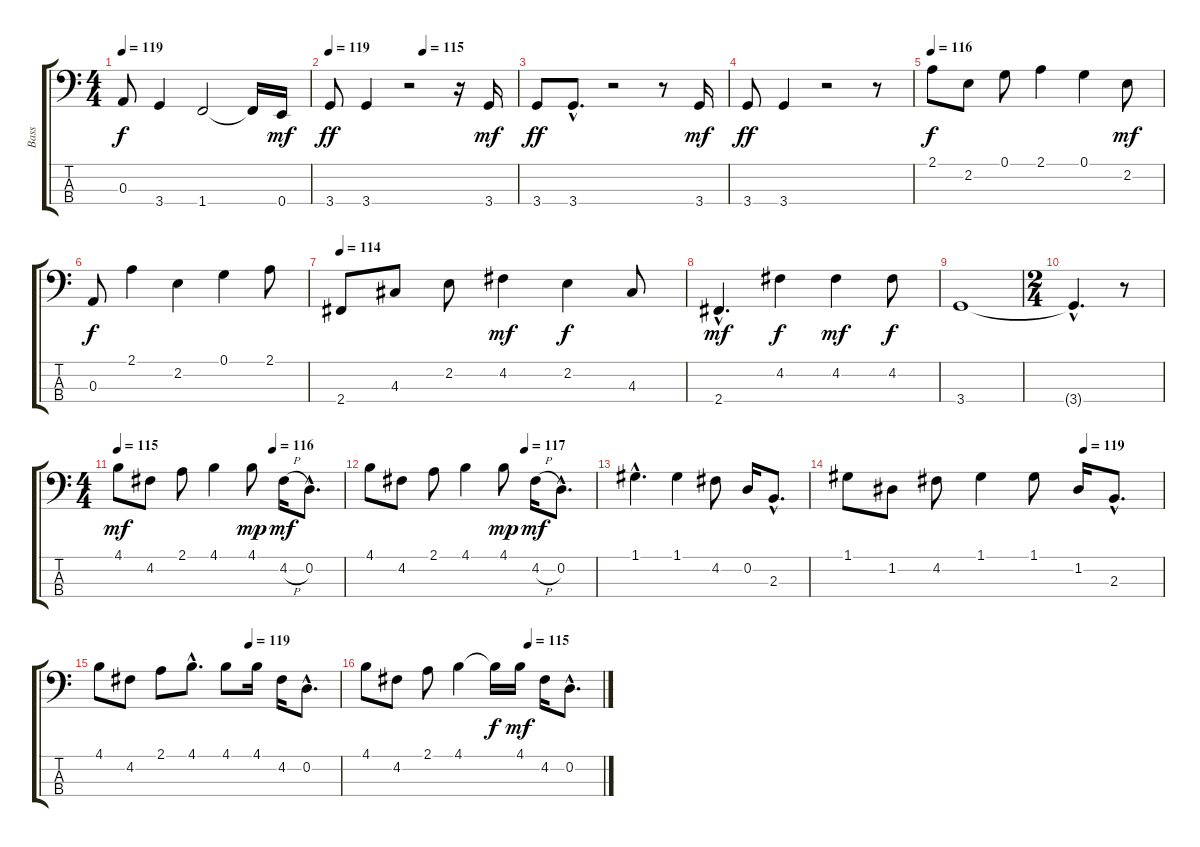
\track ("Bass" "Bass") {instrument slapbass2}
\staff {score tabs}
\tuning (G2 D2 A1 E1) {hide}
\ts (4 4)
\tempo 119
\clef f4
\ks c
0.3{t}.8{dy f} 3.4.4 1.4.2 1.4{t}.16 0.4.16{dy mf} |
\tempo 119
\tempo (115 0.5)
3.4.8{dy ff} 3.4.4 r.2 r.16 3.4.16{dy mf} |
3.4.8{dy ff} 3.4{hac}.8{d} r.2 r.8 3.4.16{dy mf} |
3.4.8{dy ff} 3.4.4 r.2 r.8 |
\tempo 116
2.1.8{dy f} 2.2.8 0.1.8 2.1.4 0.1.4 2.2.8{dy mf} |
0.3.8{dy f} 2.1.4 2.2.4 0.1.4 2.1.8 |
\tempo 114
2.4.8 4.3.8 2.2.8 4.2.4{dy mf} 2.2.4{dy f} 4.3.8 |
2.4{hac}.4{d dy mf} 4.2.4{dy f} 4.2.4{dy mf} 4.2.8{dy f} |
3.4.1 |
\ts (2 4)
3.4{hac t}.4{d} r.8 |
\ts (4 4)
\tempo 115
\tempo (116 0.6875)
4.1.8{dy mf} 4.2.8 2.1.8 4.1.4 4.1.8{dy mp} 4.2{h}.16{dy mf} 0.2{hac}.8{d} |
\tempo (117 0.6875)
4.1.8 4.2.8 2.1.8 4.1.4 4.1.8{dy mp} 4.2{h}.16{dy mf} 0.2{hac}.8{d} |
1.1{hac}.4{d} 1.1.4 4.2.8 0.2.16 2.3{hac}.8{d} |
\tempo (119 0.75)
1.1.8 1.2.8 4.2.8 1.1.4 1.1.8 1.2.16 2.3{hac}.8{d} |
\tempo (119 0.625)
4.1.8 4.2.8 2.1.8 4.1{hac}.8{d} 4.1.8 4.1.16 4.2.16 0.2{hac}.8{d} |
\tempo (115 0.6875)
4.1.8 4.2.8 2.1.8 4.1.4 4.1{t}.16{dy f} 4.1.16{dy mf} 4.2.16 0.2{hac}.8{d}
